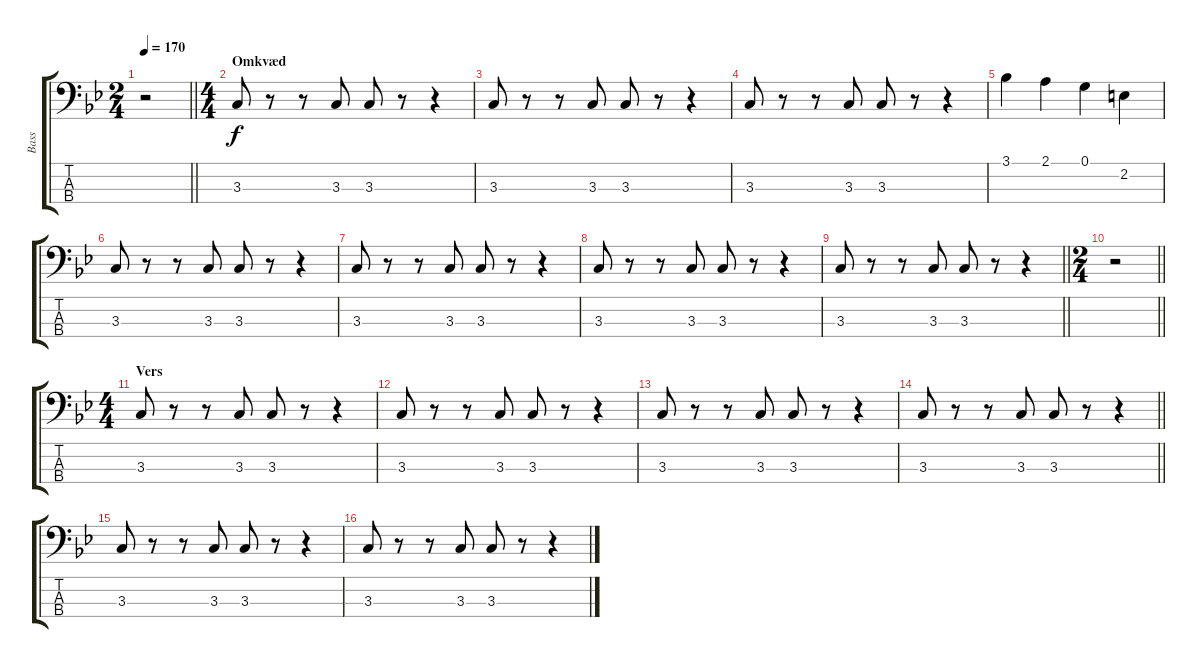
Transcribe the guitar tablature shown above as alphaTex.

\track ("Bass" "Bass") {instrument electricbassfinger}
\staff {score tabs}
\tuning (G2 D2 A1 E1) {hide}
\ts (2 4)
\tempo 170
\clef f4
\barLineRight lightlight
\ks bb
r.2{dy f} |
\ts (4 4)
\section ("" "Omkvæd")
3.3.8 r.8 r.8 3.3.8 3.3.8 r.8 r.4 |
3.3.8 r.8 r.8 3.3.8 3.3.8 r.8 r.4 |
3.3.8 r.8 r.8 3.3.8 3.3.8 r.8 r.4 |
3.1.4 2.1.4 0.1.4 2.2.4 |
3.3.8 r.8 r.8 3.3.8 3.3.8 r.8 r.4 |
3.3.8 r.8 r.8 3.3.8 3.3.8 r.8 r.4 |
3.3.8 r.8 r.8 3.3.8 3.3.8 r.8 r.4 |
\barLineRight lightlight
3.3.8 r.8 r.8 3.3.8 3.3.8 r.8 r.4 |
\ts (2 4)
\barLineRight lightlight
r.2 |
\ts (4 4)
\section ("" "Vers")
3.3.8 r.8 r.8 3.3.8 3.3.8 r.8 r.4 |
3.3.8 r.8 r.8 3.3.8 3.3.8 r.8 r.4 |
3.3.8 r.8 r.8 3.3.8 3.3.8 r.8 r.4 |
\barLineRight lightlight
3.3.8 r.8 r.8 3.3.8 3.3.8 r.8 r.4 |
3.3.8 r.8 r.8 3.3.8 3.3.8 r.8 r.4 |
3.3.8 r.8 r.8 3.3.8 3.3.8 r.8 r.4
